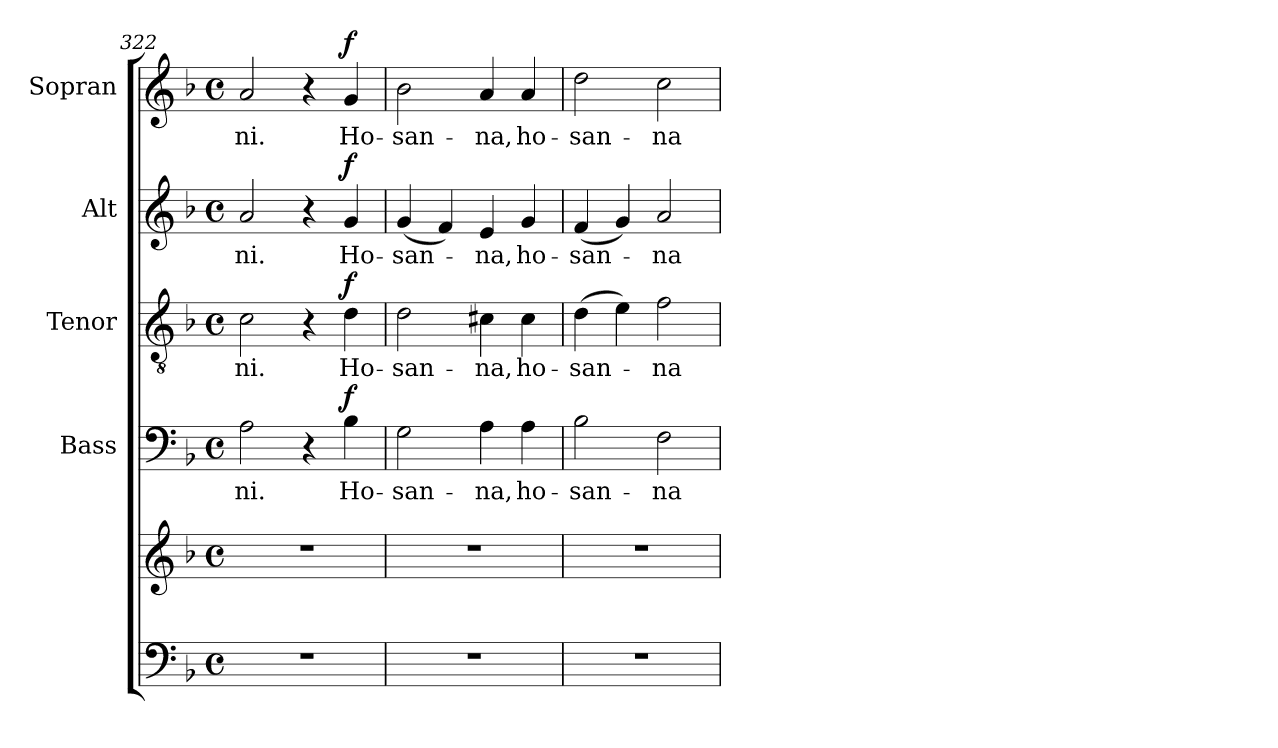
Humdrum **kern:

**kern	**kern	**kern	**text	**dynam	**kern	**text	**dynam	**kern	**text	**dynam	**kern	**text	**dynam
*part5	*part5	*part4	*part4	*part4	*part3	*part3	*part3	*part2	*part2	*part2	*part1	*part1	*part1
*staff6	*staff5	*staff4	*staff4	*staff4	*staff3	*staff3	*staff3	*staff2	*staff2	*staff2	*staff1	*staff1	*staff1
*	*	*I"Bass	*	*	*I"Tenor	*	*	*I"Alt	*	*	*I"Sopran	*	*
*	*	*I'B.	*	*	*I'T.	*	*	*I'A.	*	*	*I'S.	*	*
*clefF4	*clefG2	*clefF4	*	*	*clefGv2	*	*	*clefG2	*	*	*clefG2	*	*
*k[b-]	*k[b-]	*k[b-]	*	*	*k[b-]	*	*	*k[b-]	*	*	*k[b-]	*	*
*F:	*F:	*F:	*	*	*F:	*	*	*F:	*	*	*F:	*	*
*M4/4	*M4/4	*M4/4	*	*	*M4/4	*	*	*M4/4	*	*	*M4/4	*	*
*met(c)	*met(c)	*met(c)	*	*	*met(c)	*	*	*met(c)	*	*	*met(c)	*	*
=322	=322	=322	=322	=322	=322	=322	=322	=322	=322	=322	=322	=322	=322
!	!	!	!LO:LY:b	!	!	!LO:LY:b	!	!	!LO:LY:b	!	!	!LO:LY:b	!
1r	1r	2A\	-ni.	.	2c\	-ni.	.	2a/	-ni.	.	2a/	-ni.	.
.	.	4r	.	.	4r	.	.	4r	.	.	4r	.	.
!	!	!	!LO:LY:b	!LO:DY:a	!	!LO:LY:b	!LO:DY:a	!	!LO:LY:b	!LO:DY:a	!	!LO:LY:b	!LO:DY:a
.	.	4B-\	Ho-	f	4d\	Ho-	f	4g/	Ho-	f	4g/	Ho-	f
=323	=323	=323	=323	=323	=323	=323	=323	=323	=323	=323	=323	=323	=323
!	!	!	!LO:LY:b	!	!	!LO:LY:b	!	!	!LO:LY:b	!	!	!LO:LY:b	!
1r	1r	2G\	-san-	.	2d\	-san-	.	(<4g/	-san-	.	2b-\	-san-	.
.	.	.	.	.	.	.	.	4f/)	.	.	.	.	.
!	!	!	!LO:LY:b	!	!	!LO:LY:b	!	!	!LO:LY:b	!	!	!LO:LY:b	!
.	.	4A\	-na,	.	4c#X\	-na,	.	4e/	-na,	.	4a/	-na,	.
!	!	!	!LO:LY:b	!	!	!LO:LY:b	!	!	!LO:LY:b	!	!	!LO:LY:b	!
.	.	4A\	ho-	.	4c#\	ho-	.	4g/	ho-	.	4a/	ho-	.
=324	=324	=324	=324	=324	=324	=324	=324	=324	=324	=324	=324	=324	=324
!	!	!	!LO:LY:b	!	!	!LO:LY:b	!	!	!LO:LY:b	!	!	!LO:LY:b	!
1r	1r	2B-\	-san-	.	(>4d\	-san-	.	(<4f/	-san-	.	2dd\	-san-	.
.	.	.	.	.	4e\)	.	.	4g/)	.	.	.	.	.
!	!	!	!LO:LY:b	!	!	!LO:LY:b	!	!	!LO:LY:b	!	!	!LO:LY:b	!
.	.	2F\	-na	.	2f\	-na	.	2a/	-na	.	2cc\	-na	.
=	=	=	=	=	=	=	=	=	=	=	=	=	=
*-	*-	*-	*-	*-	*-	*-	*-	*-	*-	*-	*-	*-	*-
